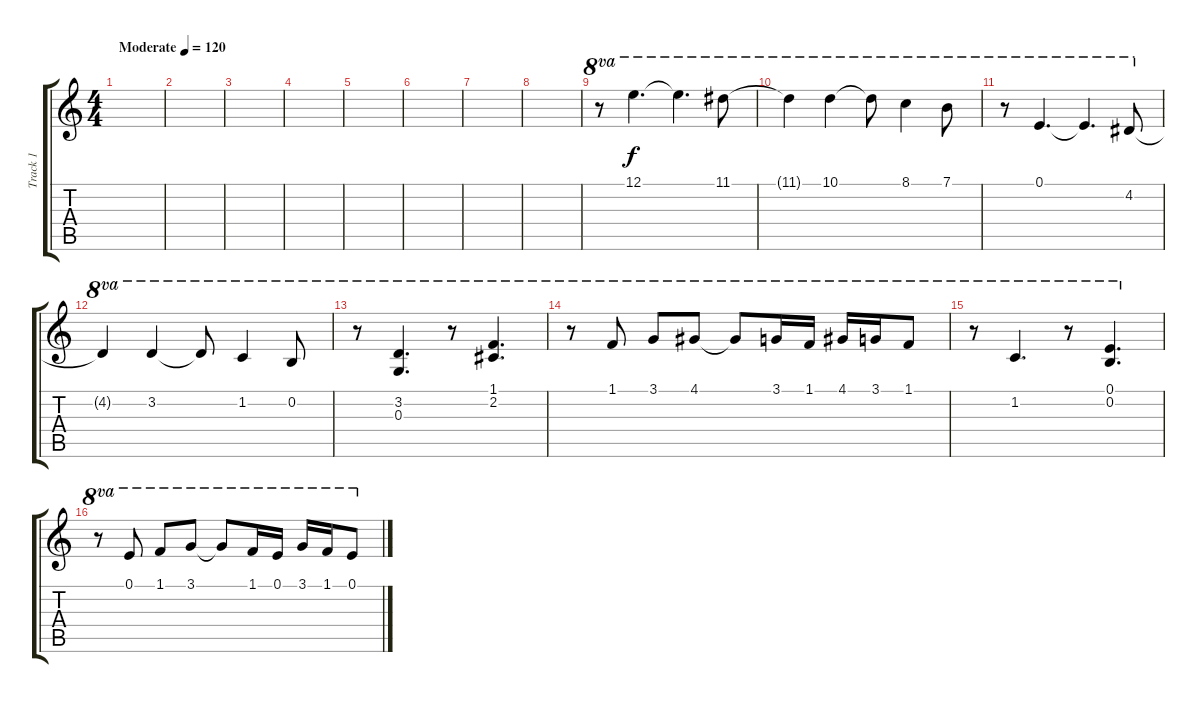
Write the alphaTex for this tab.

\track ("Track 1" "Track 1") {instrument acousticguitarsteel}
\staff {score tabs}
\tuning (E4 B3 G3 D3 A2 E2) {hide}
\ts (4 4)
\tempo (120 "Moderate")
\clef g2
\ks c
|
|
|
|
|
|
|
|
r.8{ot 8va} 12.1.4{d ot 8va} 12.1{t}.4{d ot 8va} 11.1.8{ot 8va} |
11.1{t}.4{ot 8va} 10.1.4{ot 8va} 10.1{t}.8{ot 8va} 8.1.4{ot 8va} 7.1.8{ot 8va} |
r.8{ot 8va} 0.1.4{d ot 8va} 0.1{t}.4{d ot 8va} 4.2.8{ot 8va} |
4.2{t}.4{ot 8va} 3.2.4{ot 8va} 3.2{t}.8{ot 8va} 1.2.4{ot 8va} 0.2.8{ot 8va} |
r.8{ot 8va} (3.2 0.3).4{d ot 8va} r.8{ot 8va} (1.1 2.2).4{d ot 8va} |
r.8{ot 8va} 1.1.8{ot 8va} 3.1.8{ot 8va} 4.1.8{ot 8va} 4.1{t}.8{ot 8va} 3.1.16{ot 8va} 1.1.16{ot 8va} 4.1.16{ot 8va} 3.1.16{ot 8va} 1.1.8{ot 8va} |
r.8{ot 8va} 1.2.4{d ot 8va} r.8{ot 8va} (0.1 0.2).4{d ot 8va} |
r.8{ot 8va} 0.1.8{ot 8va} 1.1.8{ot 8va} 3.1.8{ot 8va} 3.1{t}.8{ot 8va} 1.1.16{ot 8va} 0.1.16{ot 8va} 3.1.16{ot 8va} 1.1.16{ot 8va} 0.1.8{ot 8va}
